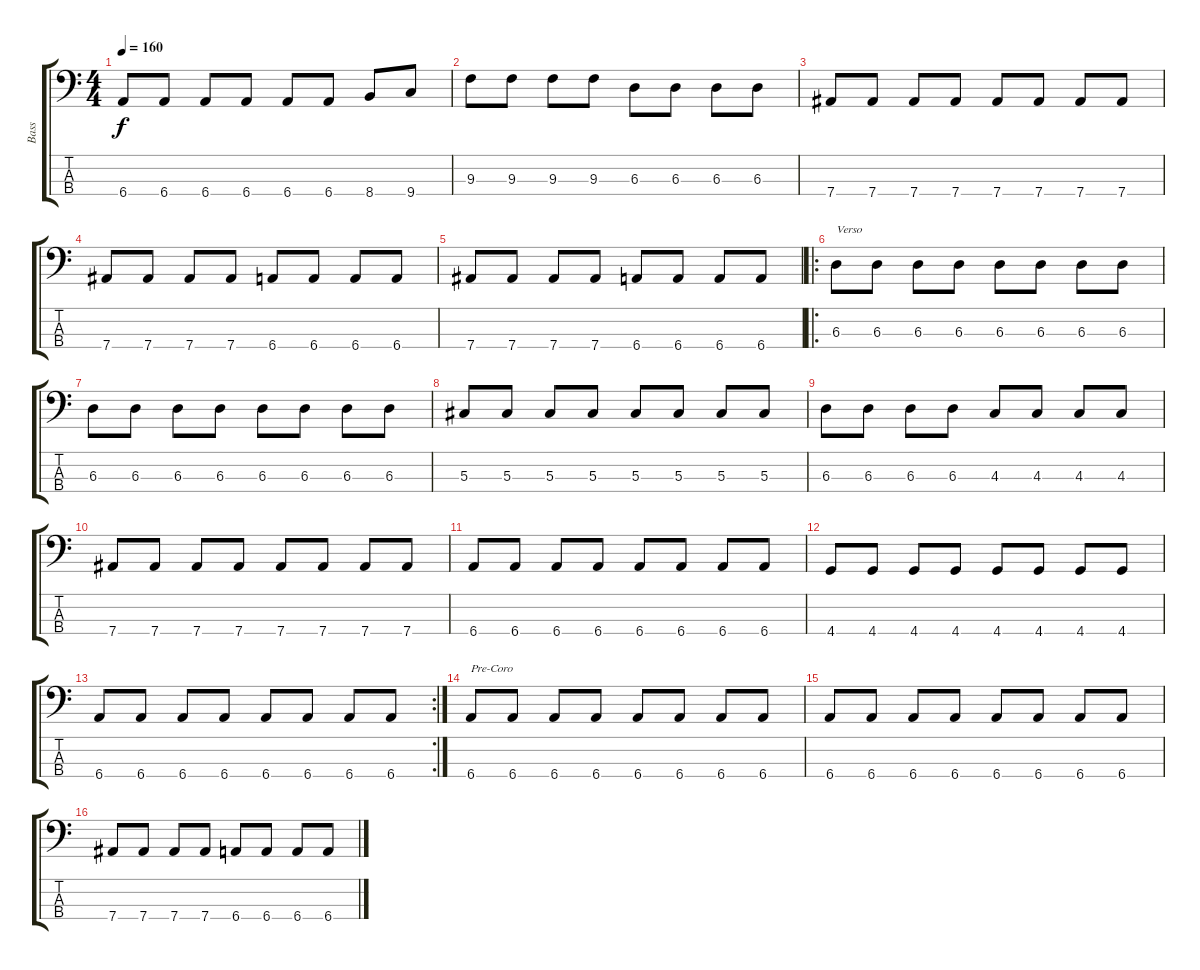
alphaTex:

\track ("Bass" "Bass") {instrument electricbassfinger}
\staff {score tabs}
\tuning (Gb2 Db2 Ab1 Eb1) {hide}
\ts (4 4)
\tempo 160
\clef f4
\ks c
6.4.8{dy f} 6.4.8 6.4.8 6.4.8 6.4.8 6.4.8 8.4.8 9.4.8 |
9.3.8 9.3.8 9.3.8 9.3.8 6.3.8 6.3.8 6.3.8 6.3.8 |
7.4.8 7.4.8 7.4.8 7.4.8 7.4.8 7.4.8 7.4.8 7.4.8 |
7.4.8 7.4.8 7.4.8 7.4.8 6.4.8 6.4.8 6.4.8 6.4.8 |
7.4.8 7.4.8 7.4.8 7.4.8 6.4.8 6.4.8 6.4.8 6.4.8 |
\ro
6.3.8{txt "Verso"} 6.3.8 6.3.8 6.3.8 6.3.8 6.3.8 6.3.8 6.3.8 |
6.3.8 6.3.8 6.3.8 6.3.8 6.3.8 6.3.8 6.3.8 6.3.8 |
5.3.8 5.3.8 5.3.8 5.3.8 5.3.8 5.3.8 5.3.8 5.3.8 |
6.3.8 6.3.8 6.3.8 6.3.8 4.3.8 4.3.8 4.3.8 4.3.8 |
7.4.8 7.4.8 7.4.8 7.4.8 7.4.8 7.4.8 7.4.8 7.4.8 |
6.4.8 6.4.8 6.4.8 6.4.8 6.4.8 6.4.8 6.4.8 6.4.8 |
4.4.8 4.4.8 4.4.8 4.4.8 4.4.8 4.4.8 4.4.8 4.4.8 |
\rc 2
6.4.8 6.4.8 6.4.8 6.4.8 6.4.8 6.4.8 6.4.8 6.4.8 |
6.4.8{txt "Pre-Coro"} 6.4.8 6.4.8 6.4.8 6.4.8 6.4.8 6.4.8 6.4.8 |
6.4.8 6.4.8 6.4.8 6.4.8 6.4.8 6.4.8 6.4.8 6.4.8 |
7.4.8 7.4.8 7.4.8 7.4.8 6.4.8 6.4.8 6.4.8 6.4.8
